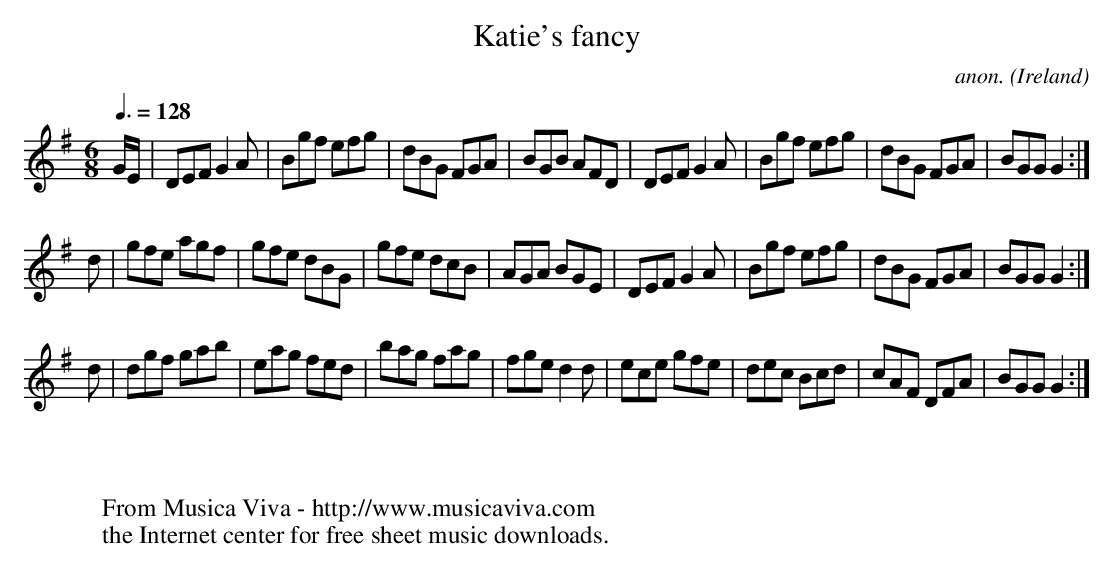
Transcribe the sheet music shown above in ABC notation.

X:1
T:Katie's fancy
C:anon.
O:Ireland
M:6/8
L:1/8
Q:3/8=128
K:G
G/E/|DEF G2A|Bgf efg|dBG FGA|BGB AFD|DEF G2A|Bgf efg|dBG FGA|BGG G2:|
d|gfe agf|gfe dBG|gfe dcB|AGA BGE|DEF G2A|Bgf efg|dBG FGA|BGG G2:|
d|dgf gab|eag fed|bag fag|fge d2d|ece gfe|dec Bcd|cAF DFA|BGG G2:|
W:
W:
W: From Musica Viva - http://www.musicaviva.com
W: the Internet center for free sheet music downloads.
